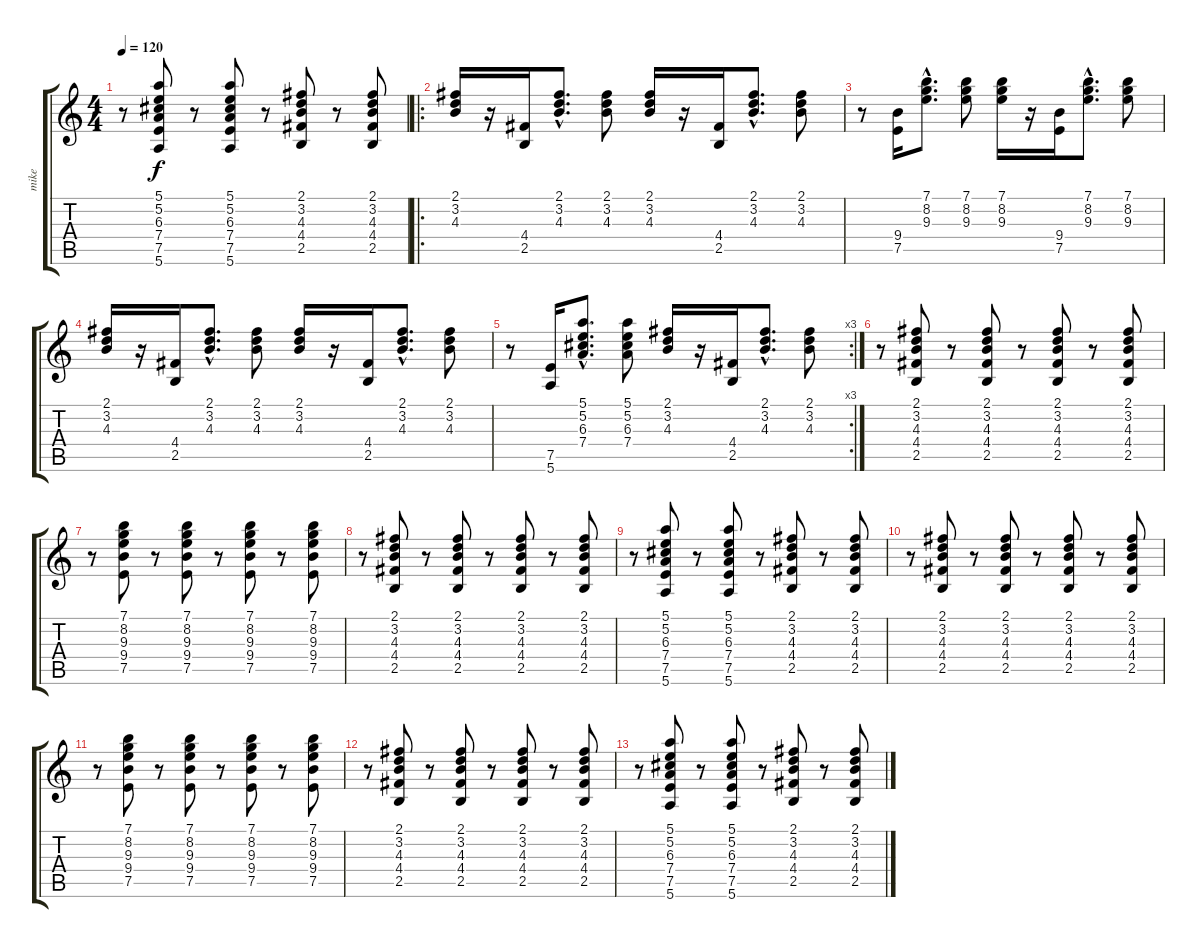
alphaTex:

\track ("mike" "mike") {instrument electricguitarclean}
\staff {score tabs}
\tuning (E4 B3 G3 D3 A2 E2) {hide}
\ts (4 4)
\tempo 120
\clef g2
\ks c
r.8{dy f} (5.1 5.2 6.3 7.4 7.5 5.6).8 r.8 (5.1 5.2 6.3 7.4 7.5 5.6).8 r.8 (2.1 3.2 4.3 4.4 2.5).8 r.8 (2.1 3.2 4.3 4.4 2.5).8 |
\ro
(2.1 3.2 4.3).16 r.16 (4.4 2.5).16 (2.1{hac} 3.2{hac} 4.3{hac}).8{d} (2.1 3.2 4.3).8 (2.1 3.2 4.3).16 r.16 (4.4 2.5).16 (2.1{hac} 3.2{hac} 4.3{hac}).8{d} (2.1 3.2 4.3).8 |
r.8 (9.4 7.5).16 (7.1{hac} 8.2{hac} 9.3{hac}).8{d} (7.1 8.2 9.3).8 (7.1 8.2 9.3).16 r.16 (9.4 7.5).16 (7.1{hac} 8.2{hac} 9.3{hac}).8{d} (7.1 8.2 9.3).8 |
(2.1 3.2 4.3).16 r.16 (4.4 2.5).16 (2.1{hac} 3.2{hac} 4.3{hac}).8{d} (2.1 3.2 4.3).8 (2.1 3.2 4.3).16 r.16 (4.4 2.5).16 (2.1{hac} 3.2{hac} 4.3{hac}).8{d} (2.1 3.2 4.3).8 |
\rc 3
r.8 (7.5 5.6).16 (5.1{hac} 5.2{hac} 6.3{hac} 7.4{hac}).8{d} (5.1 5.2 6.3 7.4).8 (2.1 3.2 4.3).16 r.16 (4.4 2.5).16 (2.1{hac} 3.2{hac} 4.3{hac}).8{d} (2.1 3.2 4.3).8 |
r.8 (2.1 3.2 4.3 4.4 2.5).8 r.8 (2.1 3.2 4.3 4.4 2.5).8 r.8 (2.1 3.2 4.3 4.4 2.5).8 r.8 (2.1 3.2 4.3 4.4 2.5).8 |
r.8 (7.1 8.2 9.3 9.4 7.5).8 r.8 (7.1 8.2 9.3 9.4 7.5).8 r.8 (7.1 8.2 9.3 9.4 7.5).8 r.8 (7.1 8.2 9.3 9.4 7.5).8 |
r.8 (2.1 3.2 4.3 4.4 2.5).8 r.8 (2.1 3.2 4.3 4.4 2.5).8 r.8 (2.1 3.2 4.3 4.4 2.5).8 r.8 (2.1 3.2 4.3 4.4 2.5).8 |
r.8 (5.1 5.2 6.3 7.4 7.5 5.6).8 r.8 (5.1 5.2 6.3 7.4 7.5 5.6).8 r.8 (2.1 3.2 4.3 4.4 2.5).8 r.8 (2.1 3.2 4.3 4.4 2.5).8 |
r.8 (2.1 3.2 4.3 4.4 2.5).8 r.8 (2.1 3.2 4.3 4.4 2.5).8 r.8 (2.1 3.2 4.3 4.4 2.5).8 r.8 (2.1 3.2 4.3 4.4 2.5).8 |
r.8 (7.1 8.2 9.3 9.4 7.5).8 r.8 (7.1 8.2 9.3 9.4 7.5).8 r.8 (7.1 8.2 9.3 9.4 7.5).8 r.8 (7.1 8.2 9.3 9.4 7.5).8 |
r.8 (2.1 3.2 4.3 4.4 2.5).8 r.8 (2.1 3.2 4.3 4.4 2.5).8 r.8 (2.1 3.2 4.3 4.4 2.5).8 r.8 (2.1 3.2 4.3 4.4 2.5).8 |
r.8 (5.1 5.2 6.3 7.4 7.5 5.6).8 r.8 (5.1 5.2 6.3 7.4 7.5 5.6).8 r.8 (2.1 3.2 4.3 4.4 2.5).8 r.8 (2.1 3.2 4.3 4.4 2.5).8
